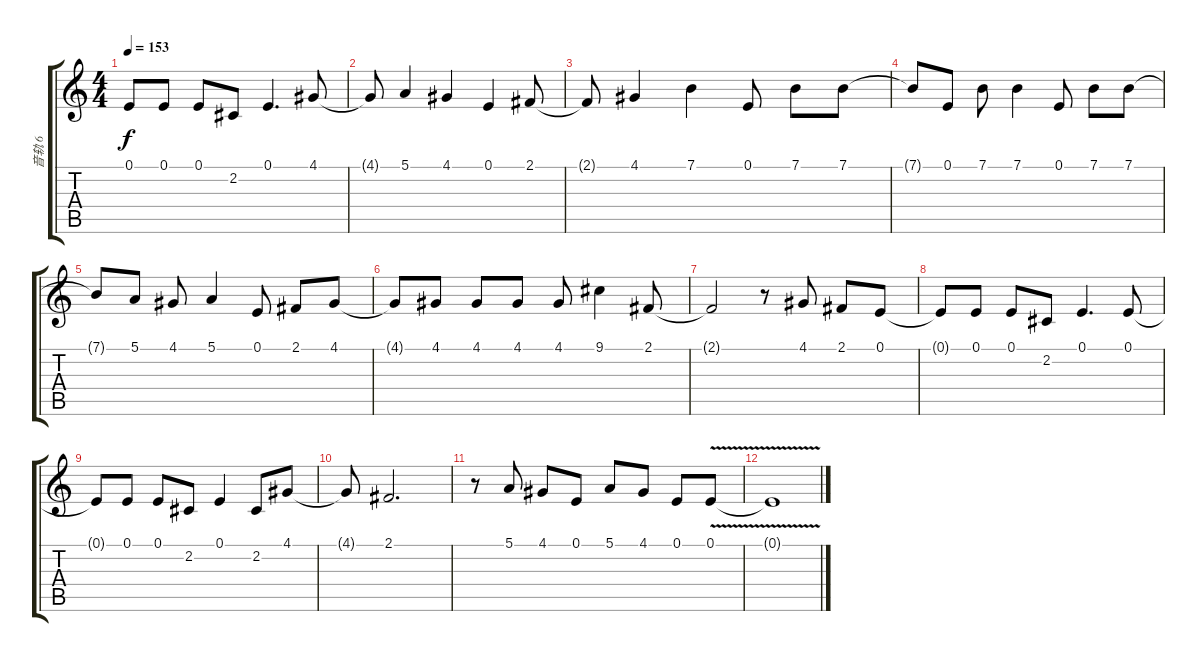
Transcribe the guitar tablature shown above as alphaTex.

\track ("音轨 6" "音轨 6") {instrument voiceoohs}
\staff {score tabs}
\tuning (E4 B3 G3 D3 A2 E2) {hide}
\ts (4 4)
\tempo 153
\clef g2
\ks c
0.1{t}.8{dy f} 0.1.8 0.1.8 2.2.8 0.1.4{d} 4.1.8 |
4.1{t}.8 5.1.4 4.1.4 0.1.4 2.1.8 |
2.1{t}.8 4.1.4 7.1.4 0.1.8 7.1.8 7.1.8 |
7.1{t}.8 0.1.8 7.1.8 7.1.4 0.1.8 7.1.8 7.1.8 |
7.1{t}.8 5.1.8 4.1.8 5.1.4 0.1.8 2.1.8 4.1.8 |
4.1{t}.8 4.1.8 4.1.8 4.1.8 4.1.8 9.1.4 2.1.8 |
2.1{t}.2 r.8 4.1.8 2.1.8 0.1.8 |
0.1{t}.8 0.1.8 0.1.8 2.2.8 0.1.4{d} 0.1.8 |
0.1{t}.8 0.1.8 0.1.8 2.2.8 0.1.4 2.2.8 4.1.8 |
4.1{t}.8 2.1.2{d} |
r.8 5.1.8 4.1.8 0.1.8 5.1.8 4.1.8 0.1.8 0.1{v}.8 |
0.1{t}.1
